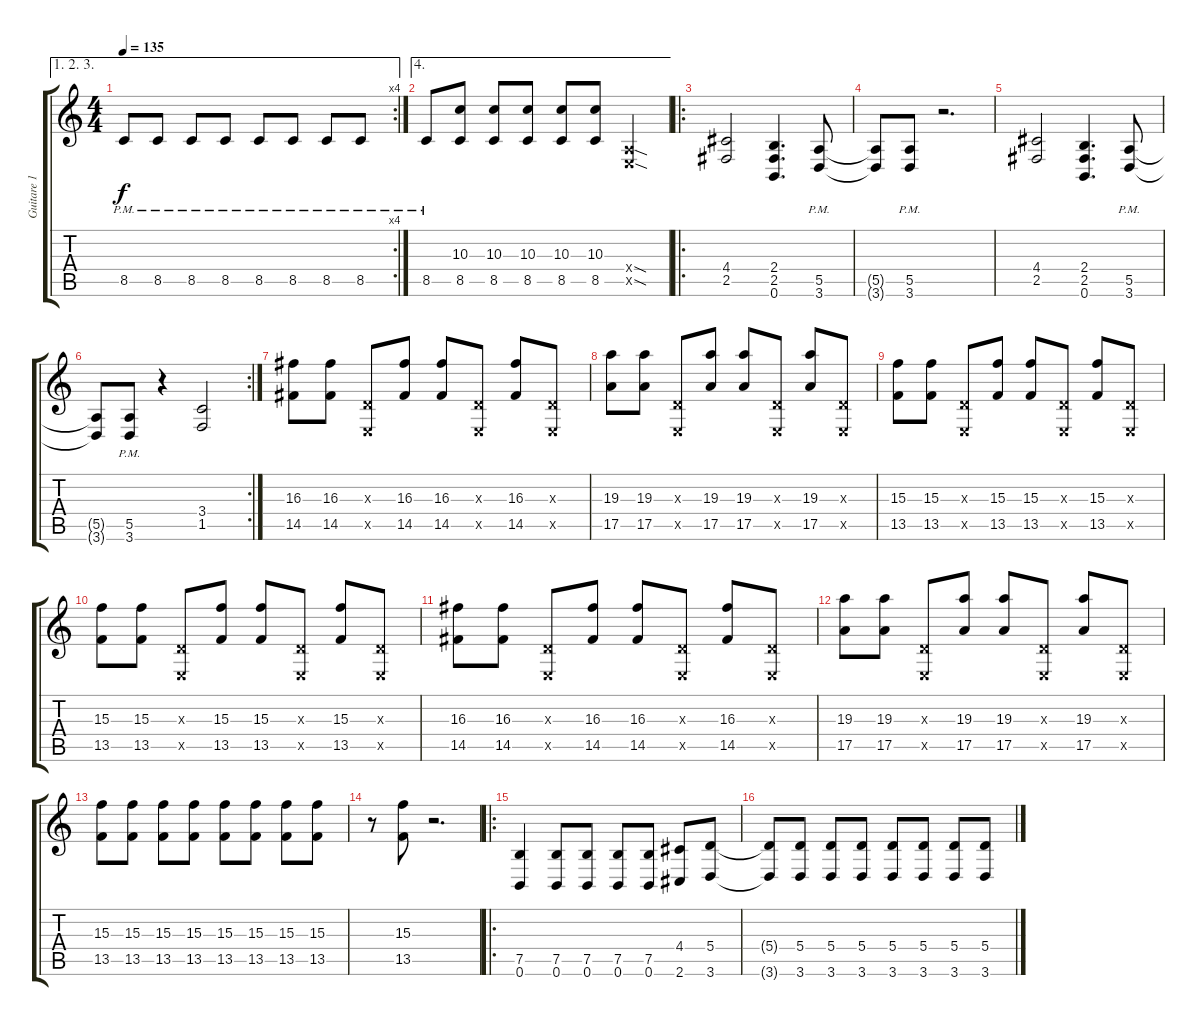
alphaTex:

\track ("Guitare 1" "Guitare 1") {instrument distortionguitar}
\staff {score tabs}
\tuning (B3 Gb3 D3 A2 E2 B1) {hide}
\ae (1 2 3)
\rc 4
\ts (4 4)
\tempo 135
\clef g2
\ks c
8.5{pm}.8{dy f} 8.5{pm}.8 8.5{pm}.8 8.5{pm}.8 8.5{pm}.8 8.5{pm}.8 8.5{pm}.8 8.5{pm}.8 |
\ae 4
8.5{pm}.8 (10.3 8.5).8 (10.3 8.5).8 (10.3 8.5).8 (10.3 8.5).8 (10.3 8.5).8 (0.4{sod x} 0.5{sod x}).4 |
\ro
(4.4 2.5).2 (2.4 2.5 0.6).4{d} (5.5{pm} 3.6{pm}).8 |
(5.5{t} 3.6{t}).8 (5.5{pm} 3.6{pm}).8 r.2{d} |
(4.4 2.5).2 (2.4 2.5 0.6).4{d} (5.5{pm} 3.6{pm}).8 |
\rc 2
(5.5{t} 3.6{t}).8 (5.5{pm} 3.6{pm}).8 r.4 (3.4 1.5).2 |
(16.3 14.5).8 (16.3 14.5).8 (0.3{x} 0.5{x}).8 (16.3 14.5).8 (16.3 14.5).8 (0.3{x} 0.5{x}).8 (16.3 14.5).8 (0.3{x} 0.5{x}).8 |
(19.3 17.5).8 (19.3 17.5).8 (0.3{x} 0.5{x}).8 (19.3 17.5).8 (19.3 17.5).8 (0.3{x} 0.5{x}).8 (19.3 17.5).8 (0.3{x} 0.5{x}).8 |
(15.3 13.5).8 (15.3 13.5).8 (0.3{x} 0.5{x}).8 (15.3 13.5).8 (15.3 13.5).8 (0.3{x} 0.5{x}).8 (15.3 13.5).8 (0.3{x} 0.5{x}).8 |
(15.3 13.5).8 (15.3 13.5).8 (0.3{x} 0.5{x}).8 (15.3 13.5).8 (15.3 13.5).8 (0.3{x} 0.5{x}).8 (15.3 13.5).8 (0.3{x} 0.5{x}).8 |
(16.3 14.5).8 (16.3 14.5).8 (0.3{x} 0.5{x}).8 (16.3 14.5).8 (16.3 14.5).8 (0.3{x} 0.5{x}).8 (16.3 14.5).8 (0.3{x} 0.5{x}).8 |
(19.3 17.5).8 (19.3 17.5).8 (0.3{x} 0.5{x}).8 (19.3 17.5).8 (19.3 17.5).8 (0.3{x} 0.5{x}).8 (19.3 17.5).8 (0.3{x} 0.5{x}).8 |
(15.3 13.5).8 (15.3 13.5).8 (15.3 13.5).8 (15.3 13.5).8 (15.3 13.5).8 (15.3 13.5).8 (15.3 13.5).8 (15.3 13.5).8 |
r.8 (15.3 13.5).8 r.2{d} |
\ro
(7.5 0.6).4 (7.5 0.6).8 (7.5 0.6).8 (7.5 0.6).8 (7.5 0.6).8 (4.4 2.6).8 (5.4 3.6).8 |
(5.4{t} 3.6{t}).8 (5.4 3.6).8 (5.4 3.6).8 (5.4 3.6).8 (5.4 3.6).8 (5.4 3.6).8 (5.4 3.6).8 (5.4 3.6).8
